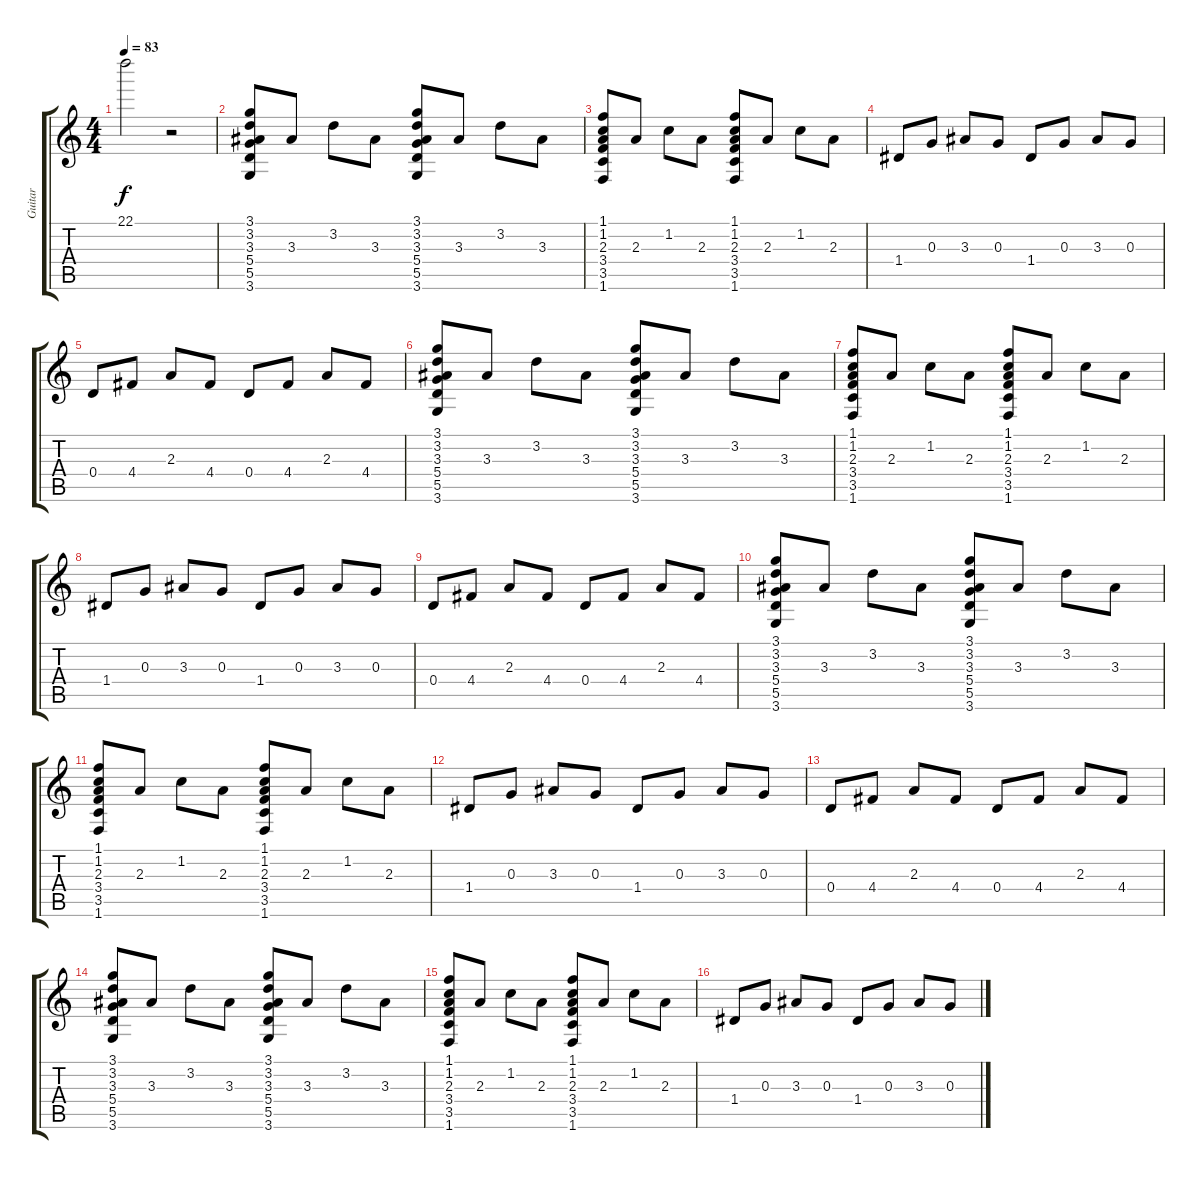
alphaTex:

\track ("Guitar" "Guitar") {instrument acousticguitarsteel}
\staff {score tabs}
\tuning (E4 B3 G3 D3 A2 E2) {hide}
\ts (4 4)
\tempo 83
\clef g2
\ks c
22.1.2{dy f} r.2 |
(3.1 3.2 3.3 5.4 5.5 3.6).8 3.3.8 3.2.8 3.3.8 (3.1 3.2 3.3 5.4 5.5 3.6).8 3.3.8 3.2.8 3.3.8 |
(1.1 1.2 2.3 3.4 3.5 1.6).8 2.3.8 1.2.8 2.3.8 (1.1 1.2 2.3 3.4 3.5 1.6).8 2.3.8 1.2.8 2.3.8 |
1.4.8 0.3.8 3.3.8 0.3.8 1.4.8 0.3.8 3.3.8 0.3.8 |
0.4.8 4.4.8 2.3.8 4.4.8 0.4.8 4.4.8 2.3.8 4.4.8 |
(3.1 3.2 3.3 5.4 5.5 3.6).8 3.3.8 3.2.8 3.3.8 (3.1 3.2 3.3 5.4 5.5 3.6).8 3.3.8 3.2.8 3.3.8 |
(1.1 1.2 2.3 3.4 3.5 1.6).8 2.3.8 1.2.8 2.3.8 (1.1 1.2 2.3 3.4 3.5 1.6).8 2.3.8 1.2.8 2.3.8 |
1.4.8 0.3.8 3.3.8 0.3.8 1.4.8 0.3.8 3.3.8 0.3.8 |
0.4.8 4.4.8 2.3.8 4.4.8 0.4.8 4.4.8 2.3.8 4.4.8 |
(3.1 3.2 3.3 5.4 5.5 3.6).8 3.3.8 3.2.8 3.3.8 (3.1 3.2 3.3 5.4 5.5 3.6).8 3.3.8 3.2.8 3.3.8 |
(1.1 1.2 2.3 3.4 3.5 1.6).8 2.3.8 1.2.8 2.3.8 (1.1 1.2 2.3 3.4 3.5 1.6).8 2.3.8 1.2.8 2.3.8 |
1.4.8 0.3.8 3.3.8 0.3.8 1.4.8 0.3.8 3.3.8 0.3.8 |
0.4.8 4.4.8 2.3.8 4.4.8 0.4.8 4.4.8 2.3.8 4.4.8 |
(3.1 3.2 3.3 5.4 5.5 3.6).8 3.3.8 3.2.8 3.3.8 (3.1 3.2 3.3 5.4 5.5 3.6).8 3.3.8 3.2.8 3.3.8 |
(1.1 1.2 2.3 3.4 3.5 1.6).8 2.3.8 1.2.8 2.3.8 (1.1 1.2 2.3 3.4 3.5 1.6).8 2.3.8 1.2.8 2.3.8 |
1.4.8 0.3.8 3.3.8 0.3.8 1.4.8 0.3.8 3.3.8 0.3.8
